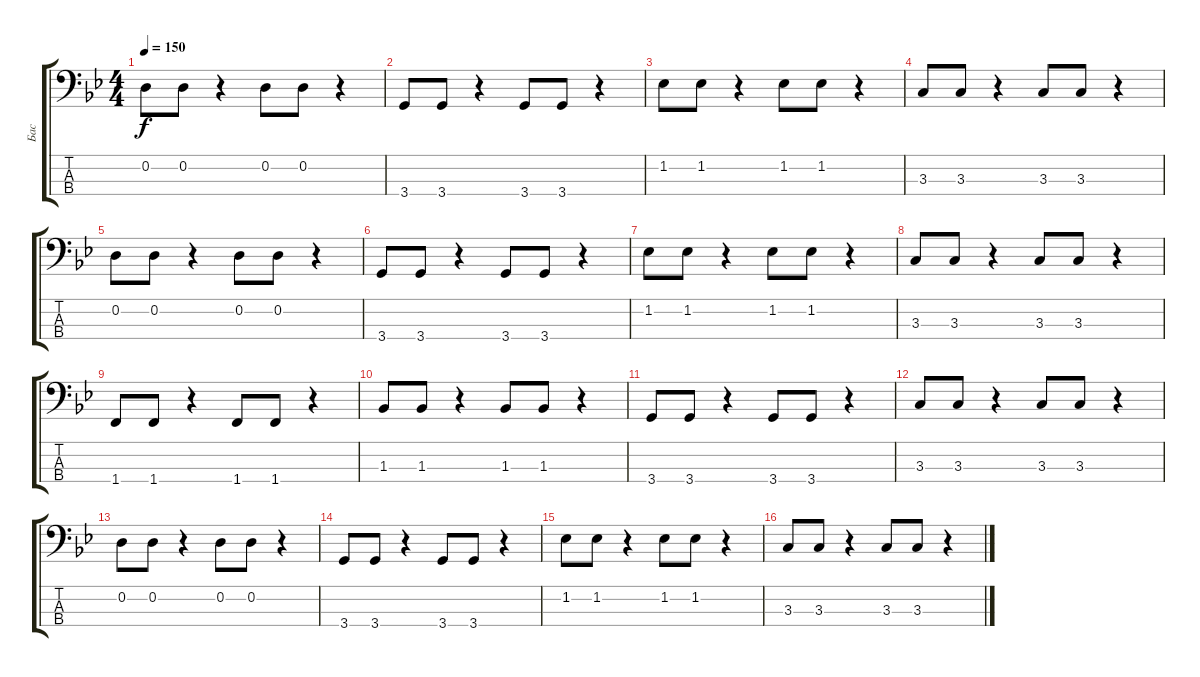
\track ("Бас" "Бас") {instrument electricbassfinger}
\staff {score tabs}
\tuning (G2 D2 A1 E1) {hide}
\ts (4 4)
\tempo 150
\clef f4
\ks gminor
0.2.8{dy f} 0.2.8 r.4 0.2.8 0.2.8 r.4 |
3.4.8 3.4.8 r.4 3.4.8 3.4.8 r.4 |
1.2.8 1.2.8 r.4 1.2.8 1.2.8 r.4 |
3.3.8 3.3.8 r.4 3.3.8 3.3.8 r.4 |
0.2.8 0.2.8 r.4 0.2.8 0.2.8 r.4 |
3.4.8 3.4.8 r.4 3.4.8 3.4.8 r.4 |
1.2.8 1.2.8 r.4 1.2.8 1.2.8 r.4 |
3.3.8 3.3.8 r.4 3.3.8 3.3.8 r.4 |
1.4.8 1.4.8 r.4 1.4.8 1.4.8 r.4 |
1.3.8 1.3.8 r.4 1.3.8 1.3.8 r.4 |
3.4.8 3.4.8 r.4 3.4.8 3.4.8 r.4 |
3.3.8 3.3.8 r.4 3.3.8 3.3.8 r.4 |
0.2.8 0.2.8 r.4 0.2.8 0.2.8 r.4 |
3.4.8 3.4.8 r.4 3.4.8 3.4.8 r.4 |
1.2.8 1.2.8 r.4 1.2.8 1.2.8 r.4 |
3.3.8 3.3.8 r.4 3.3.8 3.3.8 r.4
